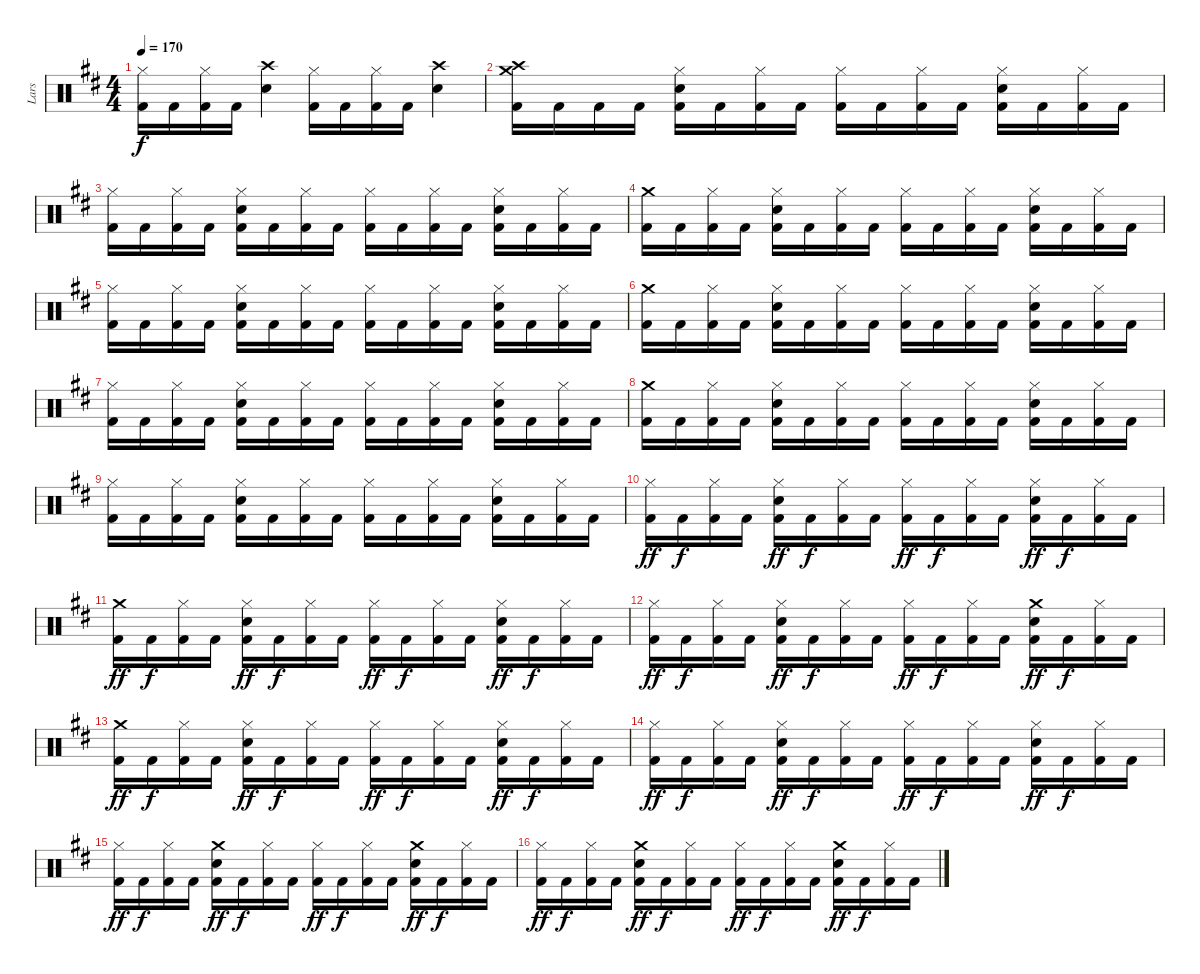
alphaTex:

\track ("Lars" "Lars") {instrument percussion}
\staff {score}
\articulation defaults
\ts (4 4)
\tempo 170
\clef neutral
\ks bminor
("Hi-Hat (closed)" "Kick (hit) 2").16{dy f} "Kick (hit) 2".16 ("Hi-Hat (closed)" "Kick (hit) 2").16 "Kick (hit) 2".16 ("Crash high (hit)" "Snare (hit) 2").4 ("Hi-Hat (closed)" "Kick (hit) 2").16 "Kick (hit) 2".16 ("Hi-Hat (closed)" "Kick (hit) 2").16 "Kick (hit) 2".16 ("Crash high (hit)" "Snare (hit) 2").4 |
("Crash medium (hit)" "Crash high (hit)" "Kick (hit) 2").16 "Kick (hit) 2".16 "Kick (hit) 2".16 "Kick (hit) 2".16 ("Hi-Hat (closed)" "Snare (hit) 2" "Kick (hit) 2").16 "Kick (hit) 2".16 ("Hi-Hat (closed)" "Kick (hit) 2").16 "Kick (hit) 2".16 ("Hi-Hat (closed)" "Kick (hit) 2").16 "Kick (hit) 2".16 ("Hi-Hat (closed)" "Kick (hit) 2").16 "Kick (hit) 2".16 ("Hi-Hat (closed)" "Snare (hit) 2" "Kick (hit) 2").16 "Kick (hit) 2".16 ("Hi-Hat (closed)" "Kick (hit) 2").16 "Kick (hit) 2".16 |
("Hi-Hat (closed)" "Kick (hit) 2").16 "Kick (hit) 2".16 ("Hi-Hat (closed)" "Kick (hit) 2").16 "Kick (hit) 2".16 ("Hi-Hat (closed)" "Snare (hit) 2" "Kick (hit) 2").16 "Kick (hit) 2".16 ("Hi-Hat (closed)" "Kick (hit) 2").16 "Kick (hit) 2".16 ("Hi-Hat (closed)" "Kick (hit) 2").16 "Kick (hit) 2".16 ("Hi-Hat (closed)" "Kick (hit) 2").16 "Kick (hit) 2".16 ("Hi-Hat (closed)" "Snare (hit) 2" "Kick (hit) 2").16 "Kick (hit) 2".16 ("Hi-Hat (closed)" "Kick (hit) 2").16 "Kick (hit) 2".16 |
("Crash medium (hit)" "Kick (hit) 2").16 "Kick (hit) 2".16 ("Hi-Hat (closed)" "Kick (hit) 2").16 "Kick (hit) 2".16 ("Hi-Hat (closed)" "Snare (hit) 2" "Kick (hit) 2").16 "Kick (hit) 2".16 ("Hi-Hat (closed)" "Kick (hit) 2").16 "Kick (hit) 2".16 ("Hi-Hat (closed)" "Kick (hit) 2").16 "Kick (hit) 2".16 ("Hi-Hat (closed)" "Kick (hit) 2").16 "Kick (hit) 2".16 ("Hi-Hat (closed)" "Snare (hit) 2" "Kick (hit) 2").16 "Kick (hit) 2".16 ("Hi-Hat (closed)" "Kick (hit) 2").16 "Kick (hit) 2".16 |
("Hi-Hat (closed)" "Kick (hit) 2").16 "Kick (hit) 2".16 ("Hi-Hat (closed)" "Kick (hit) 2").16 "Kick (hit) 2".16 ("Hi-Hat (closed)" "Snare (hit) 2" "Kick (hit) 2").16 "Kick (hit) 2".16 ("Hi-Hat (closed)" "Kick (hit) 2").16 "Kick (hit) 2".16 ("Hi-Hat (closed)" "Kick (hit) 2").16 "Kick (hit) 2".16 ("Hi-Hat (closed)" "Kick (hit) 2").16 "Kick (hit) 2".16 ("Hi-Hat (closed)" "Snare (hit) 2" "Kick (hit) 2").16 "Kick (hit) 2".16 ("Hi-Hat (closed)" "Kick (hit) 2").16 "Kick (hit) 2".16 |
("Crash medium (hit)" "Kick (hit) 2").16 "Kick (hit) 2".16 ("Hi-Hat (closed)" "Kick (hit) 2").16 "Kick (hit) 2".16 ("Hi-Hat (closed)" "Snare (hit) 2" "Kick (hit) 2").16 "Kick (hit) 2".16 ("Hi-Hat (closed)" "Kick (hit) 2").16 "Kick (hit) 2".16 ("Hi-Hat (closed)" "Kick (hit) 2").16 "Kick (hit) 2".16 ("Hi-Hat (closed)" "Kick (hit) 2").16 "Kick (hit) 2".16 ("Hi-Hat (closed)" "Snare (hit) 2" "Kick (hit) 2").16 "Kick (hit) 2".16 ("Hi-Hat (closed)" "Kick (hit) 2").16 "Kick (hit) 2".16 |
("Hi-Hat (closed)" "Kick (hit) 2").16 "Kick (hit) 2".16 ("Hi-Hat (closed)" "Kick (hit) 2").16 "Kick (hit) 2".16 ("Hi-Hat (closed)" "Snare (hit) 2" "Kick (hit) 2").16 "Kick (hit) 2".16 ("Hi-Hat (closed)" "Kick (hit) 2").16 "Kick (hit) 2".16 ("Hi-Hat (closed)" "Kick (hit) 2").16 "Kick (hit) 2".16 ("Hi-Hat (closed)" "Kick (hit) 2").16 "Kick (hit) 2".16 ("Hi-Hat (closed)" "Snare (hit) 2" "Kick (hit) 2").16 "Kick (hit) 2".16 ("Hi-Hat (closed)" "Kick (hit) 2").16 "Kick (hit) 2".16 |
("Crash medium (hit)" "Kick (hit) 2").16 "Kick (hit) 2".16 ("Hi-Hat (closed)" "Kick (hit) 2").16 "Kick (hit) 2".16 ("Hi-Hat (closed)" "Snare (hit) 2" "Kick (hit) 2").16 "Kick (hit) 2".16 ("Hi-Hat (closed)" "Kick (hit) 2").16 "Kick (hit) 2".16 ("Hi-Hat (closed)" "Kick (hit) 2").16 "Kick (hit) 2".16 ("Hi-Hat (closed)" "Kick (hit) 2").16 "Kick (hit) 2".16 ("Hi-Hat (closed)" "Snare (hit) 2" "Kick (hit) 2").16 "Kick (hit) 2".16 ("Hi-Hat (closed)" "Kick (hit) 2").16 "Kick (hit) 2".16 |
("Hi-Hat (closed)" "Kick (hit) 2").16 "Kick (hit) 2".16 ("Hi-Hat (closed)" "Kick (hit) 2").16 "Kick (hit) 2".16 ("Hi-Hat (closed)" "Snare (hit) 2" "Kick (hit) 2").16 "Kick (hit) 2".16 ("Hi-Hat (closed)" "Kick (hit) 2").16 "Kick (hit) 2".16 ("Hi-Hat (closed)" "Kick (hit) 2").16 "Kick (hit) 2".16 ("Hi-Hat (closed)" "Kick (hit) 2").16 "Kick (hit) 2".16 ("Hi-Hat (closed)" "Snare (hit) 2" "Kick (hit) 2").16 "Kick (hit) 2".16 ("Hi-Hat (closed)" "Kick (hit) 2").16 "Kick (hit) 2".16 |
("Hi-Hat (closed)" "Kick (hit) 2").16{dy ff} "Kick (hit) 2".16{dy f} ("Hi-Hat (closed)" "Kick (hit) 2").16 "Kick (hit) 2".16 ("Hi-Hat (closed)" "Snare (hit) 2" "Kick (hit) 2").16{dy ff} "Kick (hit) 2".16{dy f} ("Hi-Hat (closed)" "Kick (hit) 2").16 "Kick (hit) 2".16 ("Hi-Hat (closed)" "Kick (hit) 2").16{dy ff} "Kick (hit) 2".16{dy f} ("Hi-Hat (closed)" "Kick (hit) 2").16 "Kick (hit) 2".16 ("Hi-Hat (closed)" "Snare (hit) 2" "Kick (hit) 2").16{dy ff} "Kick (hit) 2".16{dy f} ("Hi-Hat (closed)" "Kick (hit) 2").16 "Kick (hit) 2".16 |
("Crash medium (hit)" "Kick (hit) 2").16{dy ff} "Kick (hit) 2".16{dy f} ("Hi-Hat (closed)" "Kick (hit) 2").16 "Kick (hit) 2".16 ("Hi-Hat (closed)" "Snare (hit) 2" "Kick (hit) 2").16{dy ff} "Kick (hit) 2".16{dy f} ("Hi-Hat (closed)" "Kick (hit) 2").16 "Kick (hit) 2".16 ("Hi-Hat (closed)" "Kick (hit) 2").16{dy ff} "Kick (hit) 2".16{dy f} ("Hi-Hat (closed)" "Kick (hit) 2").16 "Kick (hit) 2".16 ("Hi-Hat (closed)" "Snare (hit) 2" "Kick (hit) 2").16{dy ff} "Kick (hit) 2".16{dy f} ("Hi-Hat (closed)" "Kick (hit) 2").16 "Kick (hit) 2".16 |
("Hi-Hat (closed)" "Kick (hit) 2").16{dy ff} "Kick (hit) 2".16{dy f} ("Hi-Hat (closed)" "Kick (hit) 2").16 "Kick (hit) 2".16 ("Hi-Hat (closed)" "Snare (hit) 2" "Kick (hit) 2").16{dy ff} "Kick (hit) 2".16{dy f} ("Hi-Hat (closed)" "Kick (hit) 2").16 "Kick (hit) 2".16 ("Hi-Hat (closed)" "Kick (hit) 2").16{dy ff} "Kick (hit) 2".16{dy f} ("Hi-Hat (closed)" "Kick (hit) 2").16 "Kick (hit) 2".16 ("Crash medium (hit)" "Snare (hit) 2" "Kick (hit) 2").16{dy ff} "Kick (hit) 2".16{dy f} ("Hi-Hat (closed)" "Kick (hit) 2").16 "Kick (hit) 2".16 |
("Crash medium (hit)" "Kick (hit) 2").16{dy ff} "Kick (hit) 2".16{dy f} ("Hi-Hat (closed)" "Kick (hit) 2").16 "Kick (hit) 2".16 ("Hi-Hat (closed)" "Snare (hit) 2" "Kick (hit) 2").16{dy ff} "Kick (hit) 2".16{dy f} ("Hi-Hat (closed)" "Kick (hit) 2").16 "Kick (hit) 2".16 ("Hi-Hat (closed)" "Kick (hit) 2").16{dy ff} "Kick (hit) 2".16{dy f} ("Hi-Hat (closed)" "Kick (hit) 2").16 "Kick (hit) 2".16 ("Hi-Hat (closed)" "Snare (hit) 2" "Kick (hit) 2").16{dy ff} "Kick (hit) 2".16{dy f} ("Hi-Hat (closed)" "Kick (hit) 2").16 "Kick (hit) 2".16 |
("Hi-Hat (closed)" "Kick (hit) 2").16{dy ff} "Kick (hit) 2".16{dy f} ("Hi-Hat (closed)" "Kick (hit) 2").16 "Kick (hit) 2".16 ("Hi-Hat (closed)" "Snare (hit) 2" "Kick (hit) 2").16{dy ff} "Kick (hit) 2".16{dy f} ("Hi-Hat (closed)" "Kick (hit) 2").16 "Kick (hit) 2".16 ("Hi-Hat (closed)" "Kick (hit) 2").16{dy ff} "Kick (hit) 2".16{dy f} ("Hi-Hat (closed)" "Kick (hit) 2").16 "Kick (hit) 2".16 ("Hi-Hat (closed)" "Snare (hit) 2" "Kick (hit) 2").16{dy ff} "Kick (hit) 2".16{dy f} ("Hi-Hat (closed)" "Kick (hit) 2").16 "Kick (hit) 2".16 |
("Hi-Hat (closed)" "Kick (hit) 2").16{dy ff} "Kick (hit) 2".16{dy f} ("Hi-Hat (closed)" "Kick (hit) 2").16 "Kick (hit) 2".16 ("Crash medium (hit)" "Snare (hit) 2" "Kick (hit) 2").16{dy ff} "Kick (hit) 2".16{dy f} ("Hi-Hat (closed)" "Kick (hit) 2").16 "Kick (hit) 2".16 ("Hi-Hat (closed)" "Kick (hit) 2").16{dy ff} "Kick (hit) 2".16{dy f} ("Hi-Hat (closed)" "Kick (hit) 2").16 "Kick (hit) 2".16 ("Crash medium (hit)" "Snare (hit) 2" "Kick (hit) 2").16{dy ff} "Kick (hit) 2".16{dy f} ("Hi-Hat (closed)" "Kick (hit) 2").16 "Kick (hit) 2".16 |
("Hi-Hat (closed)" "Kick (hit) 2").16{dy ff} "Kick (hit) 2".16{dy f} ("Hi-Hat (closed)" "Kick (hit) 2").16 "Kick (hit) 2".16 ("Crash medium (hit)" "Snare (hit) 2" "Kick (hit) 2").16{dy ff} "Kick (hit) 2".16{dy f} ("Hi-Hat (closed)" "Kick (hit) 2").16 "Kick (hit) 2".16 ("Hi-Hat (closed)" "Kick (hit) 2").16{dy ff} "Kick (hit) 2".16{dy f} ("Hi-Hat (closed)" "Kick (hit) 2").16 "Kick (hit) 2".16 ("Crash medium (hit)" "Snare (hit) 2" "Kick (hit) 2").16{dy ff} "Kick (hit) 2".16{dy f} ("Hi-Hat (closed)" "Kick (hit) 2").16 "Kick (hit) 2".16
